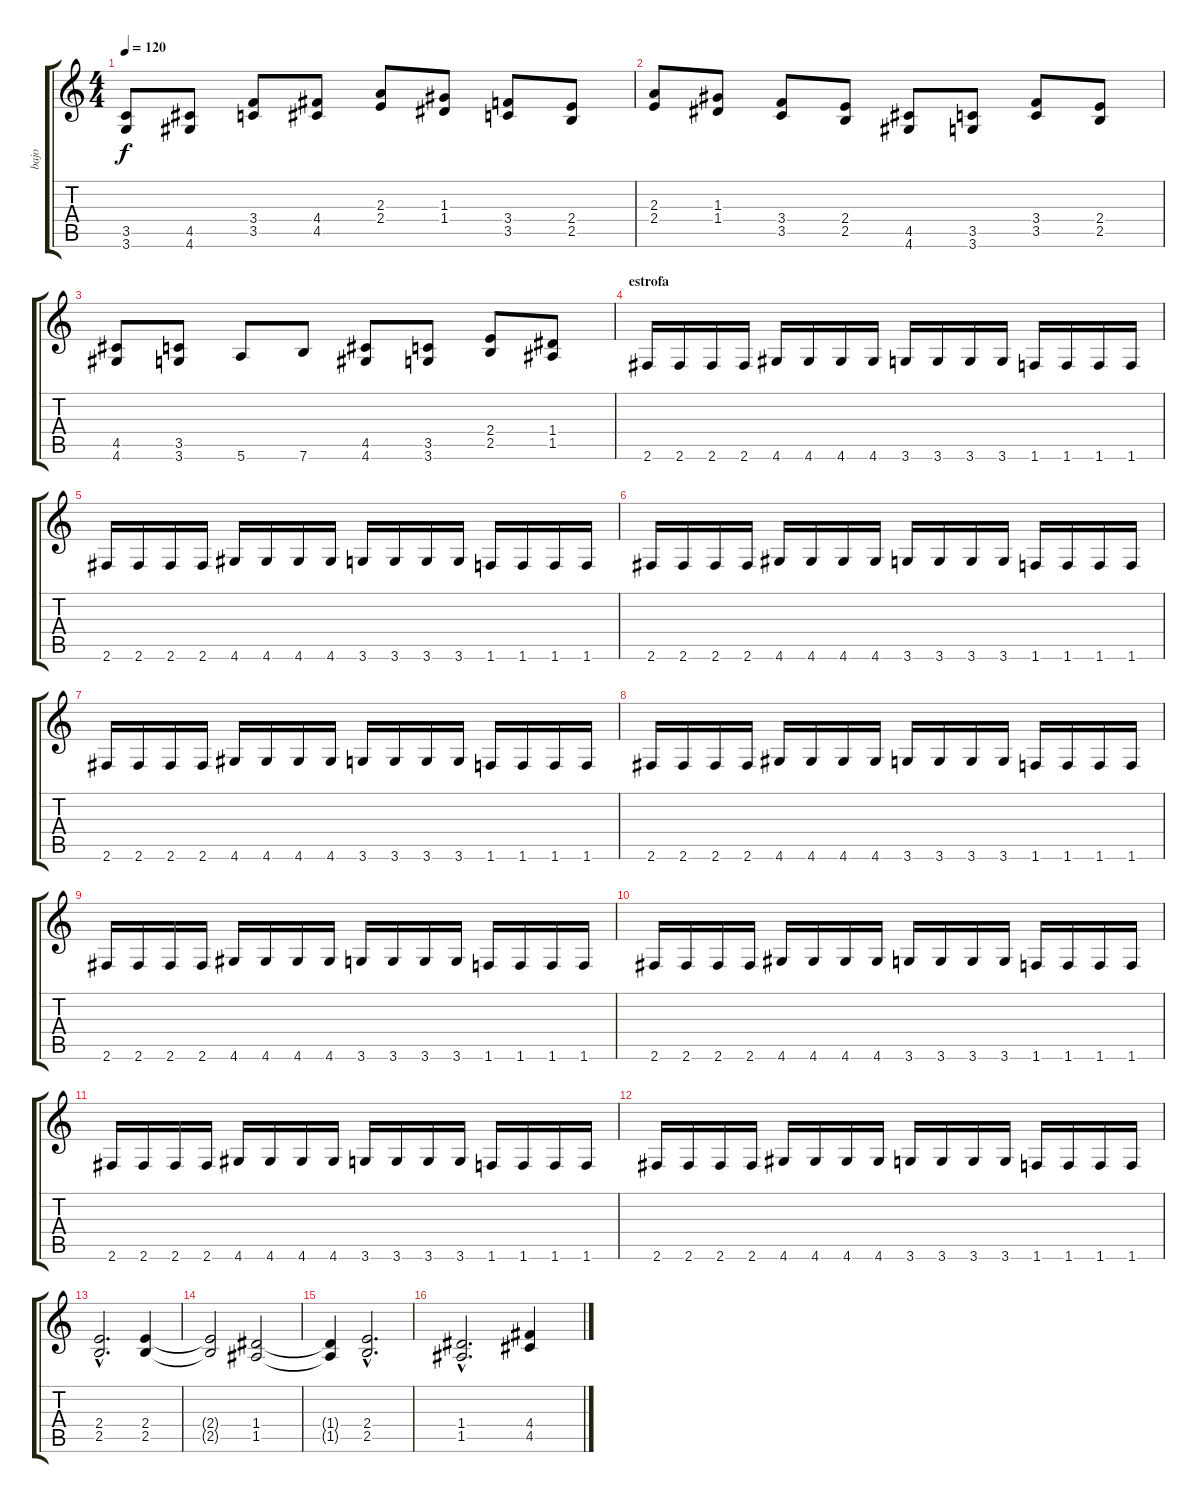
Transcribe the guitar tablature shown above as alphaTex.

\track ("bajo" "bajo") {instrument electricbassfinger}
\staff {score tabs}
\tuning (E4 B3 G3 D3 A2 E2) {hide}
\ts (4 4)
\tempo 120
\clef g2
\ks c
(3.5 3.6).8{dy f} (4.5 4.6).8 (3.4 3.5).8 (4.4 4.5).8 (2.3 2.4).8 (1.3 1.4).8 (3.4 3.5).8 (2.4 2.5).8 |
(2.3 2.4).8 (1.3 1.4).8 (3.4 3.5).8 (2.4 2.5).8 (4.5 4.6).8 (3.5 3.6).8 (3.4 3.5).8 (2.4 2.5).8 |
(4.5 4.6).8 (3.5 3.6).8 5.6.8 7.6.8 (4.5 4.6).8 (3.5 3.6).8 (2.4 2.5).8 (1.4 1.5).8 |
\section ("" "estrofa")
2.6.16 2.6.16 2.6.16 2.6.16 4.6.16 4.6.16 4.6.16 4.6.16 3.6.16 3.6.16 3.6.16 3.6.16 1.6.16 1.6.16 1.6.16 1.6.16 |
2.6.16 2.6.16 2.6.16 2.6.16 4.6.16 4.6.16 4.6.16 4.6.16 3.6.16 3.6.16 3.6.16 3.6.16 1.6.16 1.6.16 1.6.16 1.6.16 |
2.6.16 2.6.16 2.6.16 2.6.16 4.6.16 4.6.16 4.6.16 4.6.16 3.6.16 3.6.16 3.6.16 3.6.16 1.6.16 1.6.16 1.6.16 1.6.16 |
2.6.16 2.6.16 2.6.16 2.6.16 4.6.16 4.6.16 4.6.16 4.6.16 3.6.16 3.6.16 3.6.16 3.6.16 1.6.16 1.6.16 1.6.16 1.6.16 |
2.6.16 2.6.16 2.6.16 2.6.16 4.6.16 4.6.16 4.6.16 4.6.16 3.6.16 3.6.16 3.6.16 3.6.16 1.6.16 1.6.16 1.6.16 1.6.16 |
2.6.16 2.6.16 2.6.16 2.6.16 4.6.16 4.6.16 4.6.16 4.6.16 3.6.16 3.6.16 3.6.16 3.6.16 1.6.16 1.6.16 1.6.16 1.6.16 |
2.6.16 2.6.16 2.6.16 2.6.16 4.6.16 4.6.16 4.6.16 4.6.16 3.6.16 3.6.16 3.6.16 3.6.16 1.6.16 1.6.16 1.6.16 1.6.16 |
2.6.16 2.6.16 2.6.16 2.6.16 4.6.16 4.6.16 4.6.16 4.6.16 3.6.16 3.6.16 3.6.16 3.6.16 1.6.16 1.6.16 1.6.16 1.6.16 |
2.6.16 2.6.16 2.6.16 2.6.16 4.6.16 4.6.16 4.6.16 4.6.16 3.6.16 3.6.16 3.6.16 3.6.16 1.6.16 1.6.16 1.6.16 1.6.16 |
(2.4{hac} 2.5{hac}).2{d} (2.4 2.5).4 |
(2.4{t} 2.5{t}).2 (1.4 1.5).2 |
(1.4{t} 1.5{t}).4 (2.4{hac} 2.5).2{d} |
(1.4{hac} 1.5{hac}).2{d} (4.4 4.5).4
